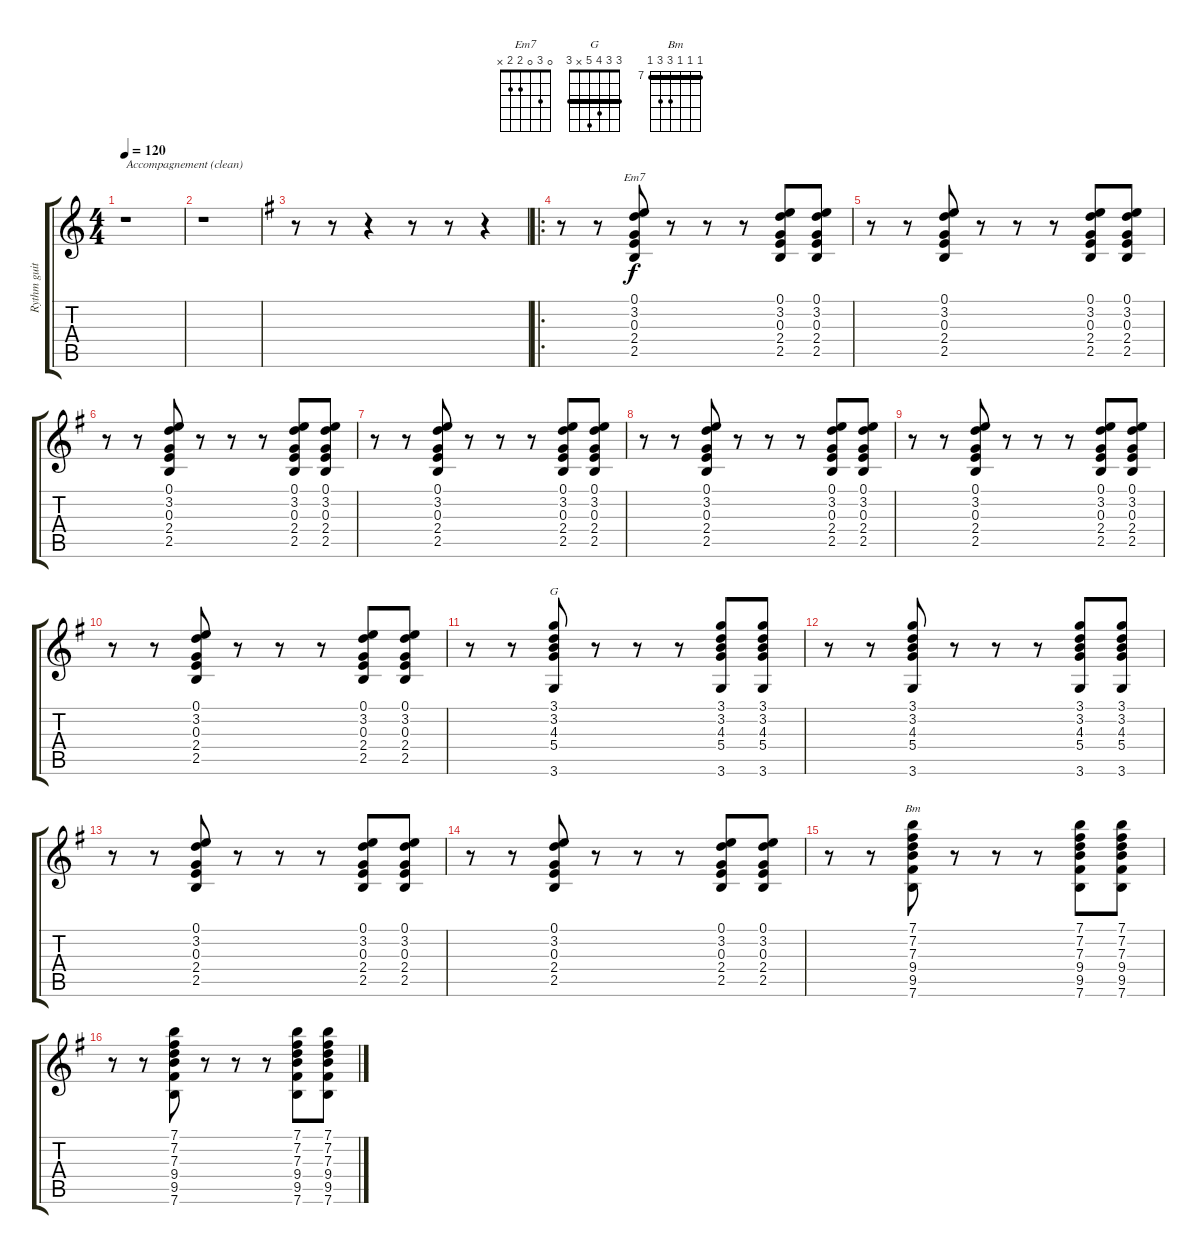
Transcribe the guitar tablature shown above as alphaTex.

\track ("Rythm guitar" "Rythm guit") {instrument electricguitarclean}
\staff {score tabs}
\tuning (E4 B3 G3 D3 A2 E2) {hide}
\chord ("Em7" 0 3 0 2 2 x)
\chord ("G" 3 3 4 5 x 3) {barre 3}
\chord ("Bm" 7 7 7 9 9 7) {firstfret 7 barre 7}
\ts (4 4)
\tempo 120
\clef g2
\ks c
r.1{txt "Accompagnement (clean)" dy f instrument electricguitarclean} |
r.1 |
\ks eminor
r.8 r.8 r.4 r.8 r.8 r.4 |
\ro
r.8 r.8 (0.1 3.2 0.3 2.4 2.5).8{ch "Em7"} r.8 r.8 r.8 (0.1 3.2 0.3 2.4 2.5).8 (0.1 3.2 0.3 2.4 2.5).8 |
r.8 r.8 (0.1 3.2 0.3 2.4 2.5).8 r.8 r.8 r.8 (0.1 3.2 0.3 2.4 2.5).8 (0.1 3.2 0.3 2.4 2.5).8 |
r.8 r.8 (0.1 3.2 0.3 2.4 2.5).8 r.8 r.8 r.8 (0.1 3.2 0.3 2.4 2.5).8 (0.1 3.2 0.3 2.4 2.5).8 |
r.8 r.8 (0.1 3.2 0.3 2.4 2.5).8 r.8 r.8 r.8 (0.1 3.2 0.3 2.4 2.5).8 (0.1 3.2 0.3 2.4 2.5).8 |
r.8 r.8 (0.1 3.2 0.3 2.4 2.5).8 r.8 r.8 r.8 (0.1 3.2 0.3 2.4 2.5).8 (0.1 3.2 0.3 2.4 2.5).8 |
r.8 r.8 (0.1 3.2 0.3 2.4 2.5).8 r.8 r.8 r.8 (0.1 3.2 0.3 2.4 2.5).8 (0.1 3.2 0.3 2.4 2.5).8 |
r.8 r.8 (0.1 3.2 0.3 2.4 2.5).8 r.8 r.8 r.8 (0.1 3.2 0.3 2.4 2.5).8 (0.1 3.2 0.3 2.4 2.5).8 |
r.8 r.8 (3.1 3.2 4.3 5.4 3.6).8{ch "G"} r.8 r.8 r.8 (3.1 3.2 4.3 5.4 3.6).8 (3.1 3.2 4.3 5.4 3.6).8 |
r.8 r.8 (3.1 3.2 4.3 5.4 3.6).8 r.8 r.8 r.8 (3.1 3.2 4.3 5.4 3.6).8 (3.1 3.2 4.3 5.4 3.6).8 |
r.8 r.8 (0.1 3.2 0.3 2.4 2.5).8 r.8 r.8 r.8 (0.1 3.2 0.3 2.4 2.5).8 (0.1 3.2 0.3 2.4 2.5).8 |
r.8 r.8 (0.1 3.2 0.3 2.4 2.5).8 r.8 r.8 r.8 (0.1 3.2 0.3 2.4 2.5).8 (0.1 3.2 0.3 2.4 2.5).8 |
r.8 r.8 (7.1 7.2 7.3 9.4 9.5 7.6).8{ch "Bm"} r.8 r.8 r.8 (7.1 7.2 7.3 9.4 9.5 7.6).8 (7.1 7.2 7.3 9.4 9.5 7.6).8 |
r.8 r.8 (7.1 7.2 7.3 9.4 9.5 7.6).8 r.8 r.8 r.8 (7.1 7.2 7.3 9.4 9.5 7.6).8 (7.1 7.2 7.3 9.4 9.5 7.6).8
